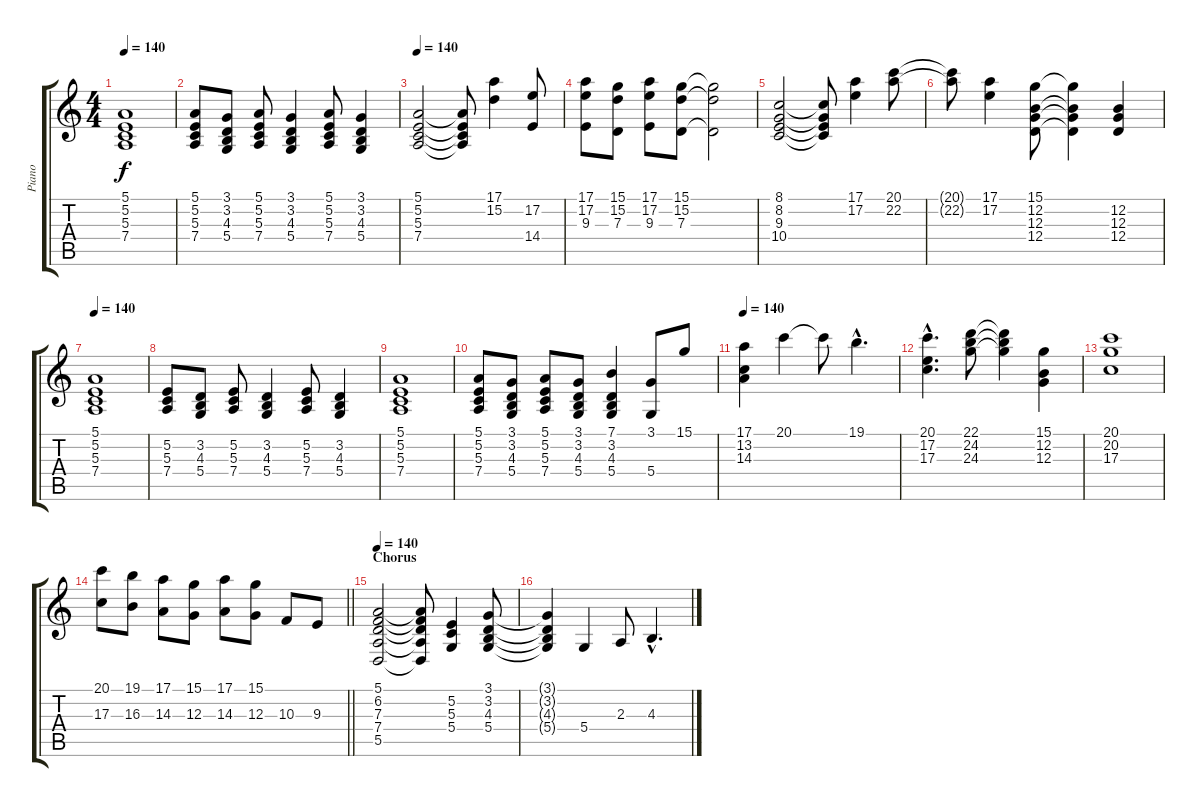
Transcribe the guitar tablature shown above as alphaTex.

\track ("Piano" "Piano") {instrument acousticgrandpiano}
\staff {score tabs}
\tuning (E4 B3 G3 D3 A2 D2) {hide}
\ts (4 4)
\tempo 140
\clef g2
\ks c
(5.1 5.2 5.3 7.4).1{dy f} |
(5.1 5.2 5.3 7.4).8 (3.1 3.2 4.3 5.4).8 (5.1 5.2 5.3 7.4).8 (3.1 3.2 4.3 5.4).4 (5.1 5.2 5.3 7.4).8 (3.1 3.2 4.3 5.4).4 |
\tempo 140
(5.1 5.2 5.3 7.4).2 (5.1{t} 5.2{t} 5.3{t} 7.4{t}).8 (17.1 15.2).4 (17.2 14.4).8 |
(17.1 17.2 9.3).8 (15.1 15.2 7.3).8 (17.1 17.2 9.3).8 (15.1 15.2 7.3).8 (15.1{t} 15.2{t} 7.3{t}).2 |
(8.1 8.2 9.3 10.4).2 (8.1{t} 8.2{t} 9.3{t} 10.4{t}).8 (17.1 17.2).4 (20.1 22.2).8 |
(20.1{t} 22.2{t}).8 (17.1 17.2).4 (15.1 12.2 12.3 12.4).8 (15.1{t} 12.2{t} 12.3{t} 12.4{t}).4 (12.2 12.3 12.4).4 |
\tempo 140
(5.1 5.2 5.3 7.4).1 |
(5.2 5.3 7.4).8 (3.2 4.3 5.4).8 (5.2 5.3 7.4).8 (3.2 4.3 5.4).4 (5.2 5.3 7.4).8 (3.2 4.3 5.4).4 |
(5.1 5.2 5.3 7.4).1 |
(5.1 5.2 5.3 7.4).8 (3.1 3.2 4.3 5.4).8 (5.1 5.2 5.3 7.4).8 (3.1 3.2 4.3 5.4).8 (7.1 3.2 4.3 5.4).4 (3.1 5.4).8 15.1.8 |
\tempo 140
(17.1 13.2 14.3).4 20.1.4 20.1{t}.8 19.1{hac}.4{d} |
(20.1{hac} 17.2{hac} 17.3{hac}).4{d} (22.1 24.2 24.3).8 (22.1{t} 24.2{t} 24.3{t}).4 (15.1 12.2 12.3).4 |
(20.1 20.2 17.3).1 |
\barLineRight lightlight
(20.1 17.3).8 (19.1 16.3).8 (17.1 14.3).8 (15.1 12.3).8 (17.1 14.3).8 (15.1 12.3).8 10.3.8 9.3.8 |
\section ("" "Chorus")
\tempo 140
(5.1 6.2 7.3 7.4 5.5).2 (5.1{t} 6.2{t} 7.3{t} 7.4{t} 5.5{t}).8 (5.2 5.3 5.4).4 (3.1 3.2 4.3 5.4).8 |
(3.1{t} 3.2{t} 4.3{t} 5.4{t}).4 5.4.4 2.3.8 4.3{hac}.4{d}
